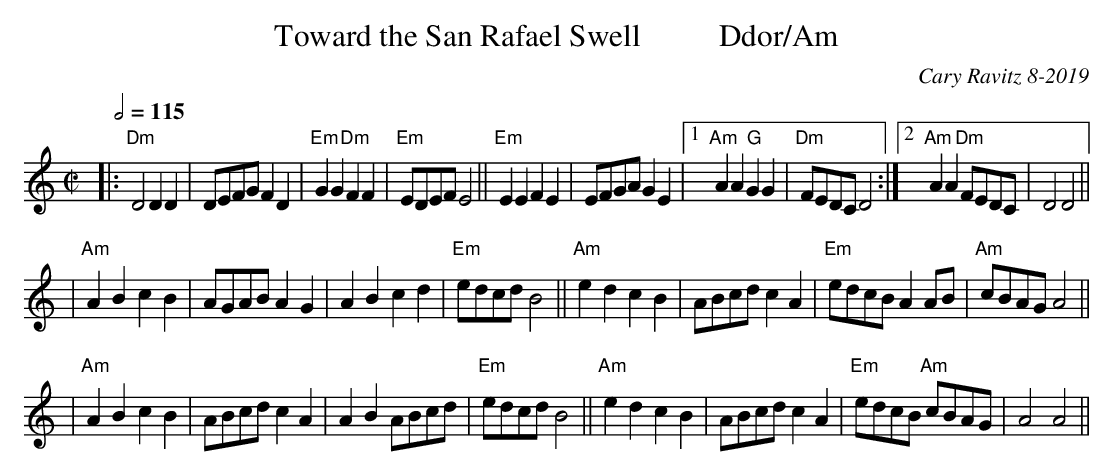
X:1
T: Toward the San Rafael Swell          Ddor/Am
C: Cary Ravitz 8-2019
M: C|
L: 1/8
Q: 1/2=115
K: Ddor
|: "Dm"D4 D2 D2 | DEFG F2 D2 | "Em"G2 G2 "Dm"F2 F2 | "Em"EDEF E4 || "Em"E2 E2 F2 E2 | EFGA G2 E2 | [1 "Am"A2 A2 "G"G2 G2 | "Dm" FEDC D4 :| [2 "Am"A2A2 "Dm"FEDC | D4 D4 ||
K: Am
| "Am"A2 B2 c2 B2 | AGAB A2 G2 | A2B2c2 d2 | "Em" edcd B4 || "Am"e2 d2 c2 B2 | ABcd c2 A2 | "Em"edcB A2 AB | "Am"cBAG A4 ||
| "Am"A2 B2 c2 B2 | ABcd c2 A2 | A2B2 ABcd | "Em" edcd B4 || "Am"e2 d2 c2 B2 | ABcd c2 A2 | "Em"edcB "Am" cBAG | A4 A4 ||
